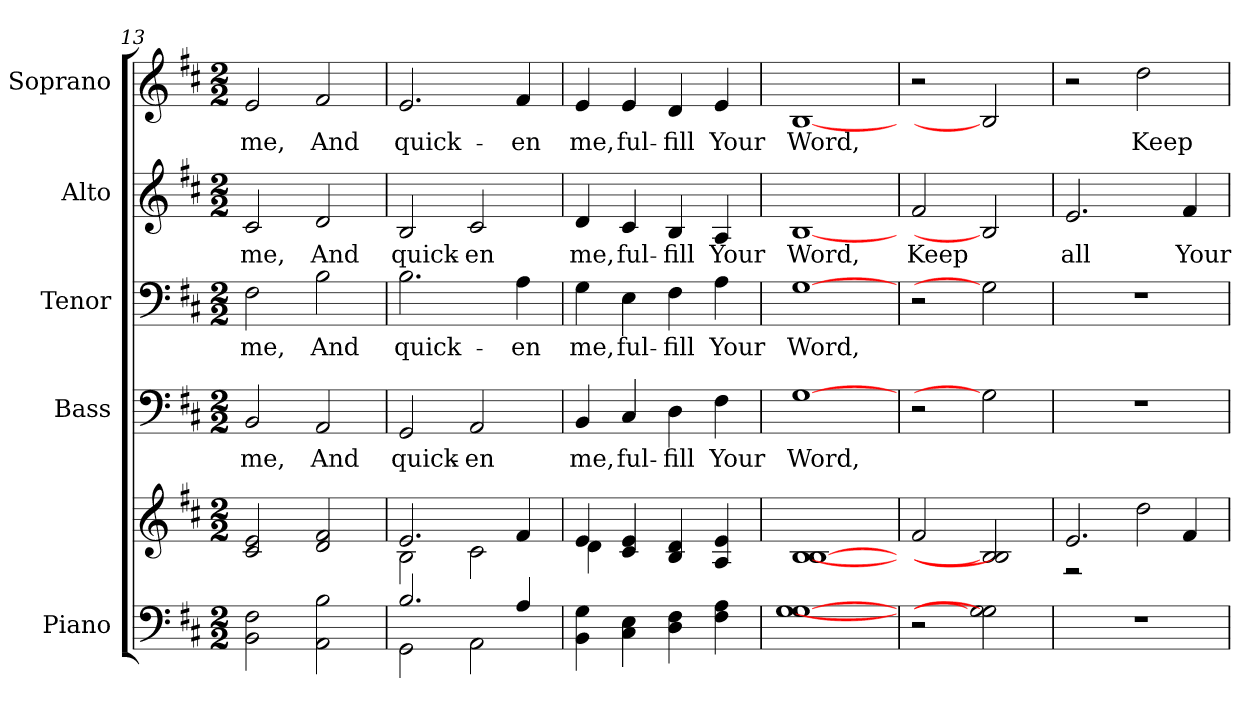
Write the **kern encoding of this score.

**kern	**kern	**kern	**text	**kern	**text	**kern	**text	**kern	**text
*part5	*part5	*part4	*part4	*part3	*part3	*part2	*part2	*part1	*part1
*staff6	*staff5	*staff4	*staff4	*staff3	*staff3	*staff2	*staff2	*staff1	*staff1
*I"Piano	*	*I"Bass	*	*I"Tenor	*	*I"Alto	*	*I"Soprano	*
*I'Pno.	*	*I'B.	*	*I'T.	*	*I'A.	*	*I'S.	*
!!LO:PB:g=z
*clefF4	*clefG2	*clefF4	*	*clefF4	*	*clefG2	*	*clefG2	*
*k[f#c#]	*k[f#c#]	*k[f#c#]	*	*k[f#c#]	*	*k[f#c#]	*	*k[f#c#]	*
*D:	*D:	*D:	*	*D:	*	*D:	*	*D:	*
*M2/2	*M2/2	*M2/2	*	*M2/2	*	*M2/2	*	*M2/2	*
=13	=13	=13	=13	=13	=13	=13	=13	=13	=13
!	!	!	!LO:LY:b:color=#000000	!	!	!	!	!	!
!	!	!	!	!	!LO:LY:b:color=#000000	!	!	!	!
!	!	!	!	!	!	!	!LO:LY:b:color=#000000	!	!
!	!	!	!	!	!	!	!	!	!LO:LY:b:color=#000000
2BBi\ 2F#i	2c#i/ 2ei	2BBi/	me,	2F#i\	me,	2c#i/	me,	2ei/	me,
!	!	!	!LO:LY:b:color=#000000	!	!	!	!	!	!
!	!	!	!	!	!LO:LY:b:color=#000000	!	!	!	!
!	!	!	!	!	!	!	!LO:LY:b:color=#000000	!	!
!	!	!	!	!	!	!	!	!	!LO:LY:b:color=#000000
2AAi\ 2Bi	2di/ 2f#i	2AAi/	And	2Bi\	And	2di/	And	2f#i/	And
=14	=14	=14	=14	=14	=14	=14	=14	=14	=14
*^	*^	*	*	*	*	*	*	*	*
!	!	!	!	!	!LO:LY:b:color=#000000	!	!	!	!	!	!
!	!	!	!	!	!	!	!LO:LY:b:color=#000000	!	!	!	!
!	!	!	!	!	!	!	!	!	!LO:LY:b:color=#000000	!	!
!	!	!	!	!	!	!	!	!	!	!	!LO:LY:b:color=#000000
2.Bi/	2GGi\	2.ei/	2Bi\	2GGi/	quick-	2.Bi\	quick-	2Bi/	quick-	2.ei/	quick-
!	!	!	!	!	!LO:LY:b:color=#000000	!	!	!	!	!	!
!	!	!	!	!	!	!	!	!	!LO:LY:b:color=#000000	!	!
.	2AAi\	.	2c#i\	2AAi/	-en	.	.	2c#i/	-en	.	.
!	!	!	!	!	!	!	!LO:LY:b:color=#000000	!	!	!	!
!	!	!	!	!	!	!	!	!	!	!	!LO:LY:b:color=#000000
4Ai/	.	4f#i/	.	.	.	4Ai\	-en	.	.	4f#i/	-en
*v	*v	*	*	*	*	*	*	*	*	*	*
=15	=15	=15	=15	=15	=15	=15	=15	=15	=15	=15
!	!	!	!	!LO:LY:b:color=#000000	!	!	!	!	!	!
!	!	!	!	!	!	!LO:LY:b:color=#000000	!	!	!	!
!	!	!	!	!	!	!	!	!LO:LY:b:color=#000000	!	!
!	!	!	!	!	!	!	!	!	!	!LO:LY:b:color=#000000
4BBi\ 4Gi	4ei/	4di\	4BBi/	me,	4Gi\	me,	4di/	me,	4ei/	me,
!	!	!	!	!LO:LY:b:color=#000000	!	!	!	!	!	!
!	!	!	!	!	!	!LO:LY:b:color=#000000	!	!	!	!
!	!	!	!	!	!	!	!	!LO:LY:b:color=#000000	!	!
!	!	!	!	!	!	!	!	!	!	!LO:LY:b:color=#000000
4C#i\ 4Ei	4c#i/ 4ei	2.ryy	4C#i/	ful-	4Ei\	ful-	4c#i/	ful-	4ei/	ful-
!	!	!	!	!LO:LY:b:color=#000000	!	!	!	!	!	!
!	!	!	!	!	!	!LO:LY:b:color=#000000	!	!	!	!
!	!	!	!	!	!	!	!	!LO:LY:b:color=#000000	!	!
!	!	!	!	!	!	!	!	!	!	!LO:LY:b:color=#000000
4Di\ 4F#i	4Bi/ 4di	.	4Di\	-fill	4F#i\	-fill	4Bi/	-fill	4di/	-fill
!	!	!	!	!LO:LY:b:color=#000000	!	!	!	!	!	!
!	!	!	!	!	!	!LO:LY:b:color=#000000	!	!	!	!
!	!	!	!	!	!	!	!	!LO:LY:b:color=#000000	!	!
!	!	!	!	!	!	!	!	!	!	!LO:LY:b:color=#000000
4F#i\ 4Ai	4Ai/ 4ei	.	4F#i\	Your	4Ai\	Your	4Ai/	Your	4ei/	Your
*	*v	*v	*	*	*	*	*	*	*	*
=16	=16	=16	=16	=16	=16	=16	=16	=16	=16
!	!	!	!LO:LY:b:color=#000000	!	!	!	!	!	!
!	!	!	!	!	!LO:LY:b:color=#000000	!	!	!	!
!	!	!	!	!	!	!	!LO:LY:b:color=#000000	!	!
!	!	!	!	!	!	!	!	!	!LO:LY:b:color=#000000
[1Gi [1Gi	[1Bi [1Bi	[1Gi	Word,	[1Gi	Word,	[1Bi	Word,	[1Bi	Word,
=17	=17	=17	=17	=17	=17	=17	=17	=17	=17
!	!	!	!	!	!	!	!LO:LY:b:color=#000000	!	!
2r	2f#i/	2r	.	2r	.	2f#i/	Keep	2r	.
2Gi] 2Gi]	2Bi] 2Bi]	2Gi]	.	2Gi]	.	2Bi]	.	2Bi]	.
=18	=18	=18	=18	=18	=18	=18	=18	=18	=18
*	*^	*	*	*	*	*	*	*	*
!	!	!	!	!	!	!	!	!LO:LY:b:color=#000000	!	!
1r	2.ei/	2r	1r	.	1r	.	2.ei/	all	2r	.
!	!	!	!	!	!	!	!	!	!	!LO:LY:b:color=#000000
.	.	2ddi\	.	.	.	.	.	.	2ddi\	Keep
!	!	!	!	!	!	!	!	!LO:LY:b:color=#000000	!	!
.	4f#i/	.	.	.	.	.	4f#i/	Your	.	.
*	*v	*v	*	*	*	*	*	*	*	*
=	=	=	=	=	=	=	=	=	=
*-	*-	*-	*-	*-	*-	*-	*-	*-	*-
